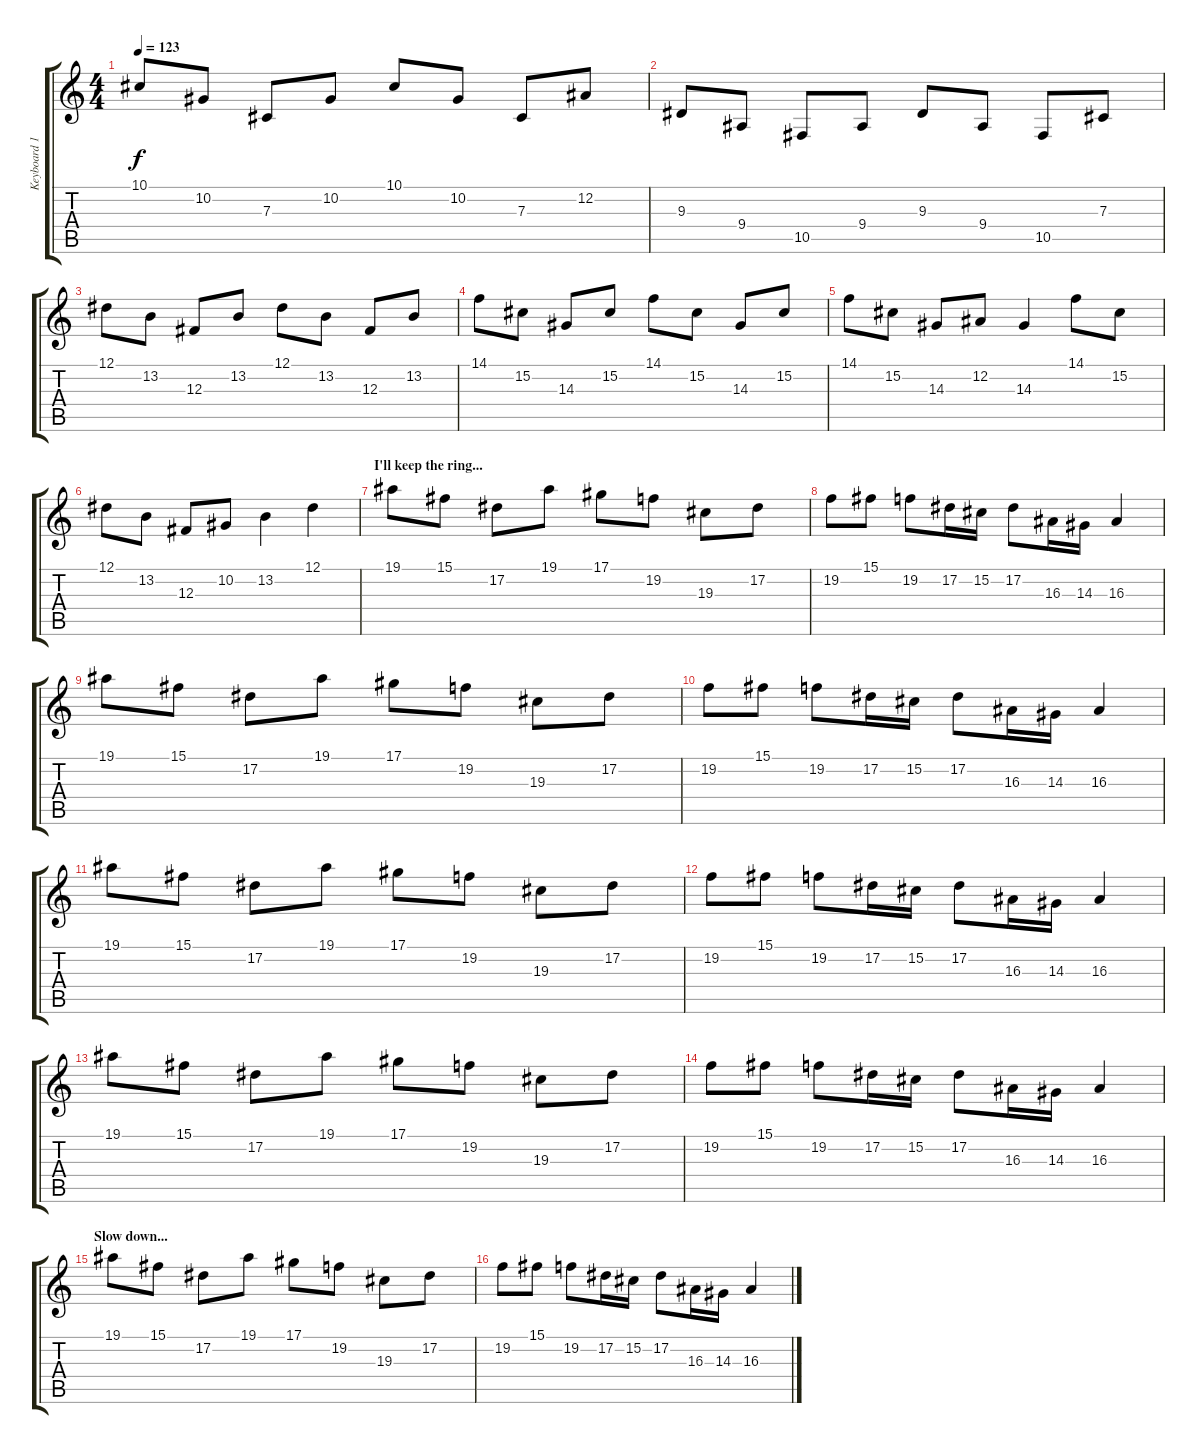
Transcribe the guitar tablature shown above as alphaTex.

\track ("Keyboard 1" "Keyboard 1") {instrument synthstrings1}
\staff {score tabs}
\tuning (Eb4 Bb3 Gb3 Db3 Ab2 Eb2) {hide}
\ts (4 4)
\tempo 123
\clef g2
\ks c
10.1.8{dy f} 10.2.8 7.3.8 10.2.8 10.1.8 10.2.8 7.3.8 12.2.8 |
9.3.8 9.4.8 10.5.8 9.4.8 9.3.8 9.4.8 10.5.8 7.3.8 |
12.1.8 13.2.8 12.3.8 13.2.8 12.1.8 13.2.8 12.3.8 13.2.8 |
14.1.8 15.2.8 14.3.8 15.2.8 14.1.8 15.2.8 14.3.8 15.2.8 |
14.1.8 15.2.8 14.3.8 12.2.8 14.3.4 14.1.8 15.2.8 |
12.1.8 13.2.8 12.3.8 10.2.8 13.2.4 12.1.4 |
\section ("" "I'll keep the ring...")
19.1.8{volume 7} 15.1.8 17.2.8 19.1.8 17.1.8 19.2.8 19.3.8 17.2.8 |
19.2.8 15.1.8 19.2.8 17.2.16 15.2.16 17.2.8 16.3.16 14.3.16 16.3.4 |
19.1.8 15.1.8 17.2.8 19.1.8 17.1.8 19.2.8 19.3.8 17.2.8 |
19.2.8 15.1.8 19.2.8 17.2.16 15.2.16 17.2.8 16.3.16 14.3.16 16.3.4 |
19.1.8 15.1.8 17.2.8 19.1.8 17.1.8 19.2.8 19.3.8 17.2.8 |
19.2.8 15.1.8 19.2.8 17.2.16 15.2.16 17.2.8 16.3.16 14.3.16 16.3.4 |
19.1.8 15.1.8 17.2.8 19.1.8 17.1.8 19.2.8 19.3.8 17.2.8 |
19.2.8 15.1.8 19.2.8 17.2.16 15.2.16 17.2.8 16.3.16 14.3.16 16.3.4 |
\section ("" "Slow down...")
19.1.8 15.1.8 17.2.8 19.1.8 17.1.8 19.2.8 19.3.8 17.2.8 |
19.2.8 15.1.8 19.2.8 17.2.16 15.2.16 17.2.8 16.3.16 14.3.16 16.3.4
